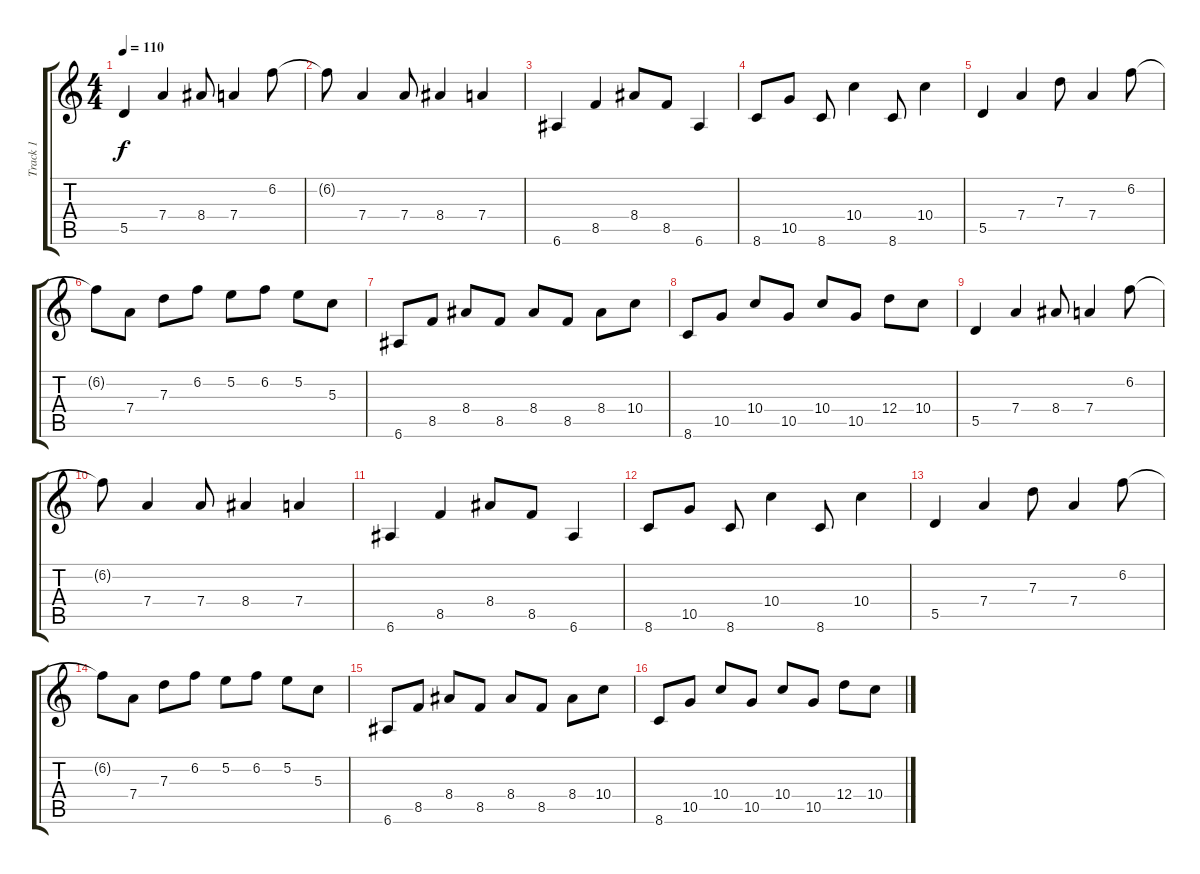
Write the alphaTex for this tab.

\track ("Track 1" "Track 1") {instrument electricguitarclean}
\staff {score tabs}
\tuning (E4 B3 G3 D3 A2 E2) {hide}
\ts (4 4)
\tempo 110
\clef g2
\ks c
5.5.4{dy f} 7.4.4 8.4.8 7.4.4 6.2.8 |
6.2{t}.8 7.4.4 7.4.8 8.4.4 7.4.4 |
6.6.4 8.5.4 8.4.8 8.5.8 6.6.4 |
8.6.8 10.5.8 8.6.8 10.4.4 8.6.8 10.4.4 |
5.5.4 7.4.4 7.3.8 7.4.4 6.2.8 |
6.2{t}.8 7.4.8 7.3.8 6.2.8 5.2.8 6.2.8 5.2.8 5.3.8 |
6.6.8 8.5.8 8.4.8 8.5.8 8.4.8 8.5.8 8.4.8 10.4.8 |
8.6.8 10.5.8 10.4.8 10.5.8 10.4.8 10.5.8 12.4.8 10.4.8 |
5.5.4 7.4.4 8.4.8 7.4.4 6.2.8 |
6.2{t}.8 7.4.4 7.4.8 8.4.4 7.4.4 |
6.6.4 8.5.4 8.4.8 8.5.8 6.6.4 |
8.6.8 10.5.8 8.6.8 10.4.4 8.6.8 10.4.4 |
5.5.4 7.4.4 7.3.8 7.4.4 6.2.8 |
6.2{t}.8 7.4.8 7.3.8 6.2.8 5.2.8 6.2.8 5.2.8 5.3.8 |
6.6.8 8.5.8 8.4.8 8.5.8 8.4.8 8.5.8 8.4.8 10.4.8 |
8.6.8 10.5.8 10.4.8 10.5.8 10.4.8 10.5.8 12.4.8 10.4.8
